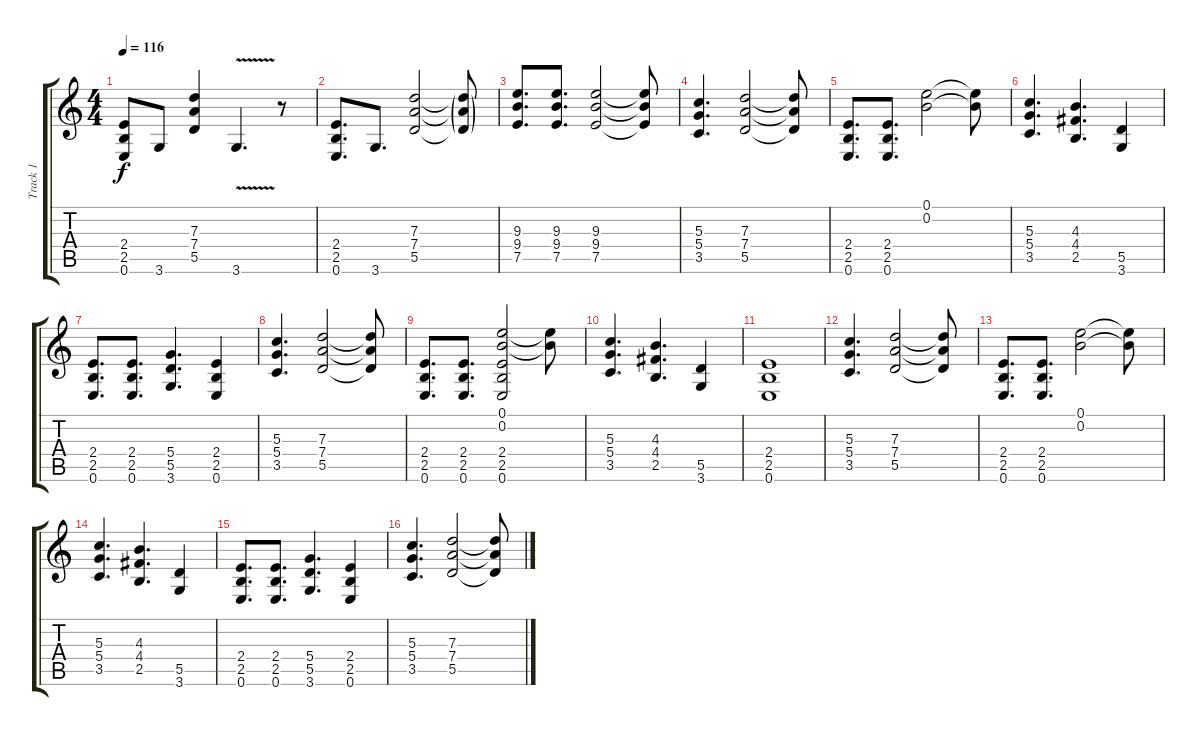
\track ("Track 1" "Track 1") {instrument distortionguitar}
\staff {score tabs}
\tuning (E4 B3 G3 D3 A2 E2) {hide}
\ts (4 4)
\tempo 116
\clef g2
\ks c
(2.4 2.5 0.6).8{dy f} 3.6.8 (7.3 7.4 5.5).4 3.6{v}.4{d} r.8 |
(2.4 2.5 0.6).8{d} 3.6.8{d} (7.3 7.4 5.5).2 (7.3{g t} 7.4{g t} 5.5{g t}).8 |
(9.3 9.4 7.5).8{d} (9.3 9.4 7.5).8{d} (9.3 9.4 7.5).2 (9.3{t} 9.4{t} 7.5{t}).8 |
(5.3 5.4 3.5).4{d} (7.3 7.4 5.5).2 (7.3{t} 7.4{t} 5.5{t}).8 |
(2.4 2.5 0.6).8{d} (2.4 2.5 0.6).8{d} (0.1 0.2).2 (0.1{t} 0.2{t}).8 |
(5.3 5.4 3.5).4{d} (4.3 4.4 2.5).4{d} (5.5 3.6).4 |
(2.4 2.5 0.6).8{d} (2.4 2.5 0.6).8{d} (5.4 5.5 3.6).4{d} (2.4 2.5 0.6).4 |
(5.3 5.4 3.5).4{d} (7.3 7.4 5.5).2 (7.3{t} 7.4{t} 5.5{t}).8 |
(2.4 2.5 0.6).8{d} (2.4 2.5 0.6).8{d} (0.1 0.2 2.4 2.5 0.6).2 (0.1{t} 0.2{t}).8 |
(5.3 5.4 3.5).4{d} (4.3 4.4 2.5).4{d} (5.5 3.6).4 |
(2.4 2.5 0.6).1 |
(5.3 5.4 3.5).4{d} (7.3 7.4 5.5).2 (7.3{t} 7.4{t} 5.5{t}).8 |
(2.4 2.5 0.6).8{d} (2.4 2.5 0.6).8{d} (0.1 0.2).2 (0.1{t} 0.2{t}).8 |
(5.3 5.4 3.5).4{d} (4.3 4.4 2.5).4{d} (5.5 3.6).4 |
(2.4 2.5 0.6).8{d} (2.4 2.5 0.6).8{d} (5.4 5.5 3.6).4{d} (2.4 2.5 0.6).4 |
(5.3 5.4 3.5).4{d} (7.3 7.4 5.5).2 (7.3{t} 7.4{t} 5.5{t}).8
